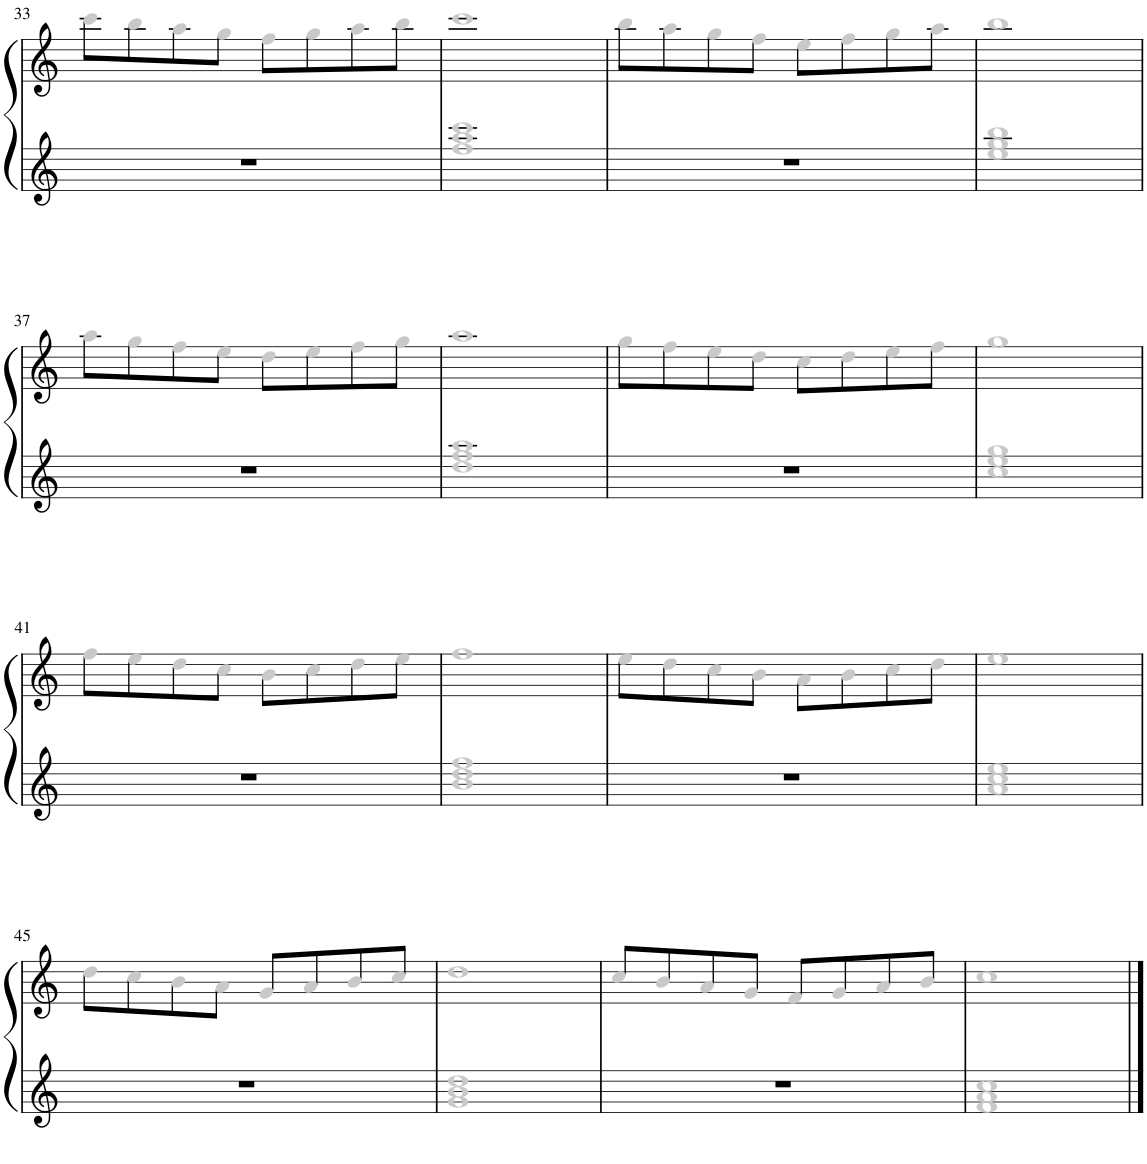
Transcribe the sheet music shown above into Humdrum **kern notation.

**kern	**kern
*part1	*part1
*staff2	*staff1
*I"Piano	*
*I'Pia.	*
!!LO:PB:g=z
*clefG2	*clefG2
*k[]	*k[]
*M4/4	*M4/4
=33	=33
1r	8ccci\L
.	8bbi\
.	8aai\
.	8ggi\J
.	8ffi\L
.	8ggi\
.	8aai\
.	8bbi\J
=34	=34
1ffi 1aai 1ccci	1ccci
=35	=35
1r	8bbi\L
.	8aai\
.	8ggi\
.	8ffi\J
.	8eei\L
.	8ffi\
.	8ggi\
.	8aai\J
=36	=36
1eei 1ggi 1bbi	1bbi
!!LO:LB:g=z
=37	=37
1r	8aai\L
.	8ggi\
.	8ffi\
.	8eei\J
.	8ddi\L
.	8eei\
.	8ffi\
.	8ggi\J
=38	=38
1ddi 1ffi 1aai	1aai
=39	=39
1r	8ggi\L
.	8ffi\
.	8eei\
.	8ddi\J
.	8cci\L
.	8ddi\
.	8eei\
.	8ffi\J
=40	=40
1cci 1eei 1ggi	1ggi
!!LO:LB:g=z
=41	=41
1r	8ffi\L
.	8eei\
.	8ddi\
.	8cci\J
.	8bi\L
.	8cci\
.	8ddi\
.	8eei\J
=42	=42
1bi 1ddi 1ffi	1ffi
=43	=43
1r	8eei\L
.	8ddi\
.	8cci\
.	8bi\J
.	8ai\L
.	8bi\
.	8cci\
.	8ddi\J
=44	=44
1ai 1cci 1eei	1eei
!!LO:LB:g=z
=45	=45
1r	8ddi\L
.	8cci\
.	8bi\
.	8ai\J
.	8gi/L
.	8ai/
.	8bi/
.	8cci/J
=46	=46
1gi 1bi 1ddi	1ddi
=47	=47
1r	8cci/L
.	8bi/
.	8ai/
.	8gi/J
.	8fi/L
.	8gi/
.	8ai/
.	8bi/J
=48	=48
1fi 1ai 1cci	1cci
==	==
*-	*-
